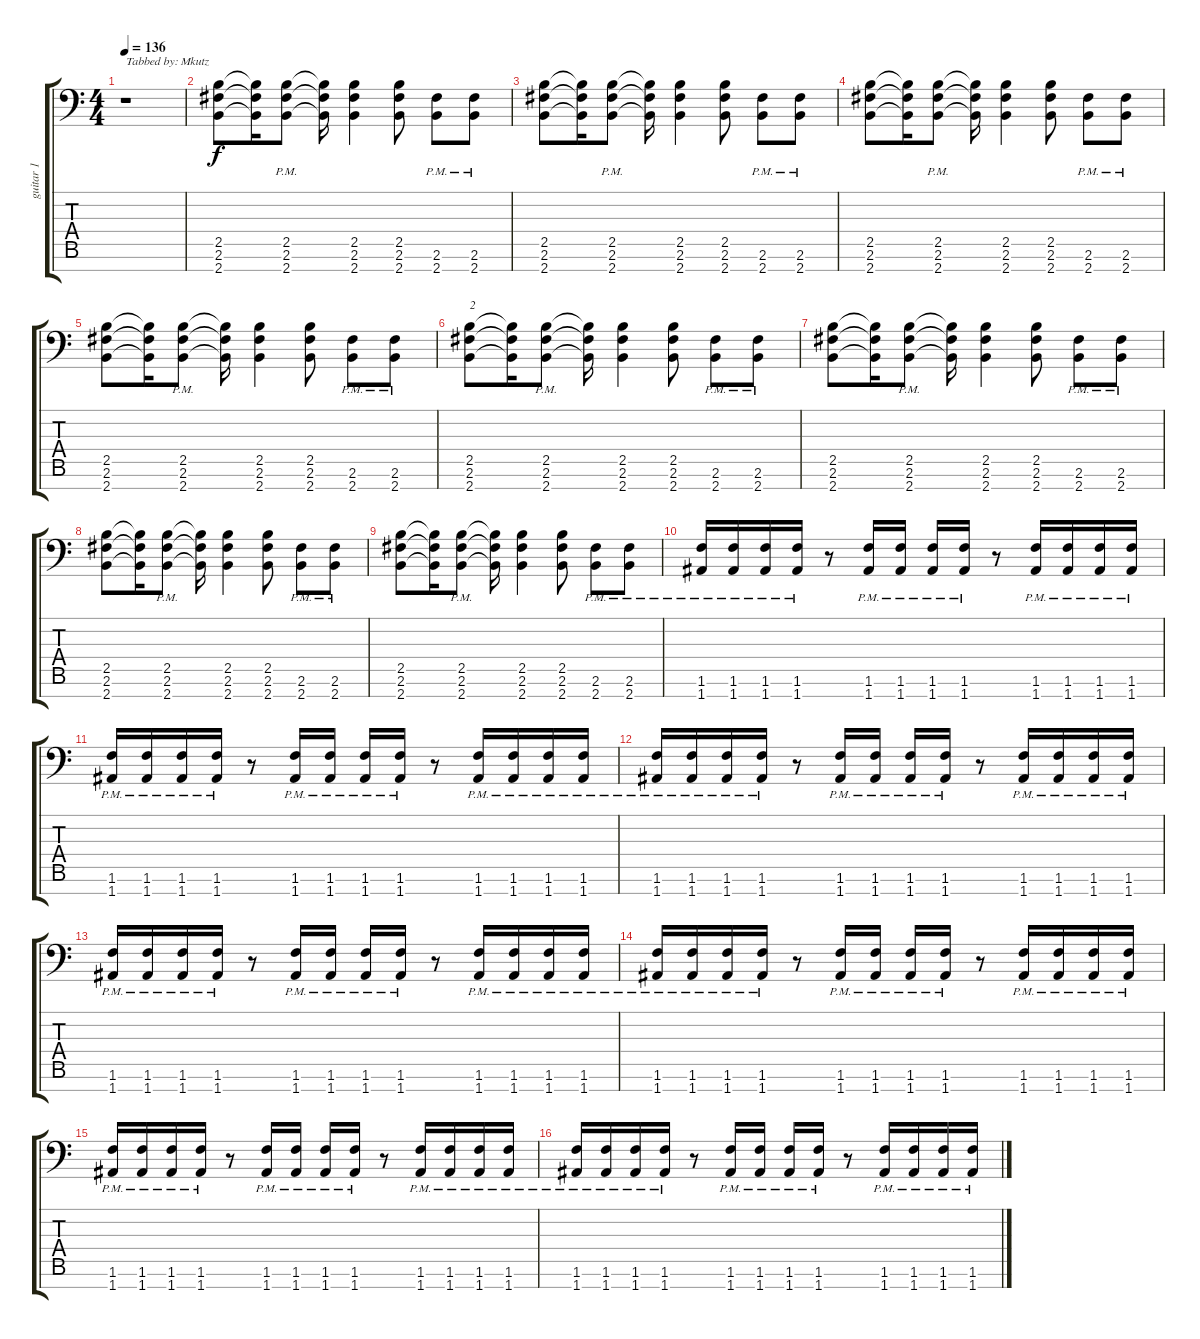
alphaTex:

\track ("guitar 1" "guitar 1") {instrument overdrivenguitar}
\staff {score tabs}
\tuning (E4 B3 G3 D3 A2 E2 A1) {hide}
\ts (4 4)
\tempo 136
\clef f4
\ks c
r.1{txt "Tabbed by: Mkutz" dy f instrument overdrivenguitar} |
(2.5 2.6 2.7).8 (2.5{t} 2.6{t} 2.7{t}).16 (2.5{pm} 2.6{pm} 2.7{pm}).8 (2.5{t} 2.6{t} 2.7{t}).16 (2.5 2.6 2.7).4 (2.5 2.6 2.7).8 (2.6{pm} 2.7{pm}).8 (2.6{pm} 2.7{pm}).8 |
(2.5 2.6 2.7).8 (2.5{t} 2.6{t} 2.7{t}).16 (2.5{pm} 2.6{pm} 2.7{pm}).8 (2.5{t} 2.6{t} 2.7{t}).16 (2.5 2.6 2.7).4 (2.5 2.6 2.7).8 (2.6{pm} 2.7{pm}).8 (2.6{pm} 2.7{pm}).8 |
(2.5 2.6 2.7).8 (2.5{t} 2.6{t} 2.7{t}).16 (2.5{pm} 2.6{pm} 2.7{pm}).8 (2.5{t} 2.6{t} 2.7{t}).16 (2.5 2.6 2.7).4 (2.5 2.6 2.7).8 (2.6{pm} 2.7{pm}).8 (2.6{pm} 2.7{pm}).8 |
(2.5 2.6 2.7).8 (2.5{t} 2.6{t} 2.7{t}).16 (2.5{pm} 2.6{pm} 2.7{pm}).8 (2.5{t} 2.6{t} 2.7{t}).16 (2.5 2.6 2.7).4 (2.5 2.6 2.7).8 (2.6{pm} 2.7{pm}).8 (2.6{pm} 2.7{pm}).8 |
(2.5 2.6 2.7).8{txt "2"} (2.5{t} 2.6{t} 2.7{t}).16 (2.5{pm} 2.6{pm} 2.7{pm}).8 (2.5{t} 2.6{t} 2.7{t}).16 (2.5 2.6 2.7).4 (2.5 2.6 2.7).8 (2.6{pm} 2.7{pm}).8 (2.6{pm} 2.7{pm}).8 |
(2.5 2.6 2.7).8 (2.5{t} 2.6{t} 2.7{t}).16 (2.5{pm} 2.6{pm} 2.7{pm}).8 (2.5{t} 2.6{t} 2.7{t}).16 (2.5 2.6 2.7).4 (2.5 2.6 2.7).8 (2.6{pm} 2.7{pm}).8 (2.6{pm} 2.7{pm}).8 |
(2.5 2.6 2.7).8 (2.5{t} 2.6{t} 2.7{t}).16 (2.5{pm} 2.6{pm} 2.7{pm}).8 (2.5{t} 2.6{t} 2.7{t}).16 (2.5 2.6 2.7).4 (2.5 2.6 2.7).8 (2.6{pm} 2.7{pm}).8 (2.6{pm} 2.7{pm}).8 |
(2.5 2.6 2.7).8 (2.5{t} 2.6{t} 2.7{t}).16 (2.5{pm} 2.6{pm} 2.7{pm}).8 (2.5{t} 2.6{t} 2.7{t}).16 (2.5 2.6 2.7).4 (2.5 2.6 2.7).8 (2.6{pm} 2.7{pm}).8 (2.6{pm} 2.7{pm}).8 |
(1.6{pm} 1.7{pm}).16 (1.6{pm} 1.7{pm}).16 (1.6{pm} 1.7{pm}).16 (1.6{pm} 1.7{pm}).16 r.8 (1.6{pm} 1.7{pm}).16 (1.6{pm} 1.7{pm}).16 (1.6{pm} 1.7{pm}).16 (1.6{pm} 1.7{pm}).16 r.8 (1.6{pm} 1.7{pm}).16 (1.6{pm} 1.7{pm}).16 (1.6{pm} 1.7{pm}).16 (1.6{pm} 1.7{pm}).16 |
(1.6{pm} 1.7{pm}).16 (1.6{pm} 1.7{pm}).16 (1.6{pm} 1.7{pm}).16 (1.6{pm} 1.7{pm}).16 r.8 (1.6{pm} 1.7{pm}).16 (1.6{pm} 1.7{pm}).16 (1.6{pm} 1.7{pm}).16 (1.6{pm} 1.7{pm}).16 r.8 (1.6{pm} 1.7{pm}).16 (1.6{pm} 1.7{pm}).16 (1.6{pm} 1.7{pm}).16 (1.6{pm} 1.7{pm}).16 |
(1.6{pm} 1.7{pm}).16 (1.6{pm} 1.7{pm}).16 (1.6{pm} 1.7{pm}).16 (1.6{pm} 1.7{pm}).16 r.8 (1.6{pm} 1.7{pm}).16 (1.6{pm} 1.7{pm}).16 (1.6{pm} 1.7{pm}).16 (1.6{pm} 1.7{pm}).16 r.8 (1.6{pm} 1.7{pm}).16 (1.6{pm} 1.7{pm}).16 (1.6{pm} 1.7{pm}).16 (1.6{pm} 1.7{pm}).16 |
(1.6{pm} 1.7{pm}).16 (1.6{pm} 1.7{pm}).16 (1.6{pm} 1.7{pm}).16 (1.6{pm} 1.7{pm}).16 r.8 (1.6{pm} 1.7{pm}).16 (1.6{pm} 1.7{pm}).16 (1.6{pm} 1.7{pm}).16 (1.6{pm} 1.7{pm}).16 r.8 (1.6{pm} 1.7{pm}).16 (1.6{pm} 1.7{pm}).16 (1.6{pm} 1.7{pm}).16 (1.6{pm} 1.7{pm}).16 |
(1.6{pm} 1.7{pm}).16 (1.6{pm} 1.7{pm}).16 (1.6{pm} 1.7{pm}).16 (1.6{pm} 1.7{pm}).16 r.8 (1.6{pm} 1.7{pm}).16 (1.6{pm} 1.7{pm}).16 (1.6{pm} 1.7{pm}).16 (1.6{pm} 1.7{pm}).16 r.8 (1.6{pm} 1.7{pm}).16 (1.6{pm} 1.7{pm}).16 (1.6{pm} 1.7{pm}).16 (1.6{pm} 1.7{pm}).16 |
(1.6{pm} 1.7{pm}).16 (1.6{pm} 1.7{pm}).16 (1.6{pm} 1.7{pm}).16 (1.6{pm} 1.7{pm}).16 r.8 (1.6{pm} 1.7{pm}).16 (1.6{pm} 1.7{pm}).16 (1.6{pm} 1.7{pm}).16 (1.6{pm} 1.7{pm}).16 r.8 (1.6{pm} 1.7{pm}).16 (1.6{pm} 1.7{pm}).16 (1.6{pm} 1.7{pm}).16 (1.6{pm} 1.7{pm}).16 |
(1.6{pm} 1.7{pm}).16 (1.6{pm} 1.7{pm}).16 (1.6{pm} 1.7{pm}).16 (1.6{pm} 1.7{pm}).16 r.8 (1.6{pm} 1.7{pm}).16 (1.6{pm} 1.7{pm}).16 (1.6{pm} 1.7{pm}).16 (1.6{pm} 1.7{pm}).16 r.8 (1.6{pm} 1.7{pm}).16 (1.6{pm} 1.7{pm}).16 (1.6{pm} 1.7{pm}).16 (1.6{pm} 1.7{pm}).16
